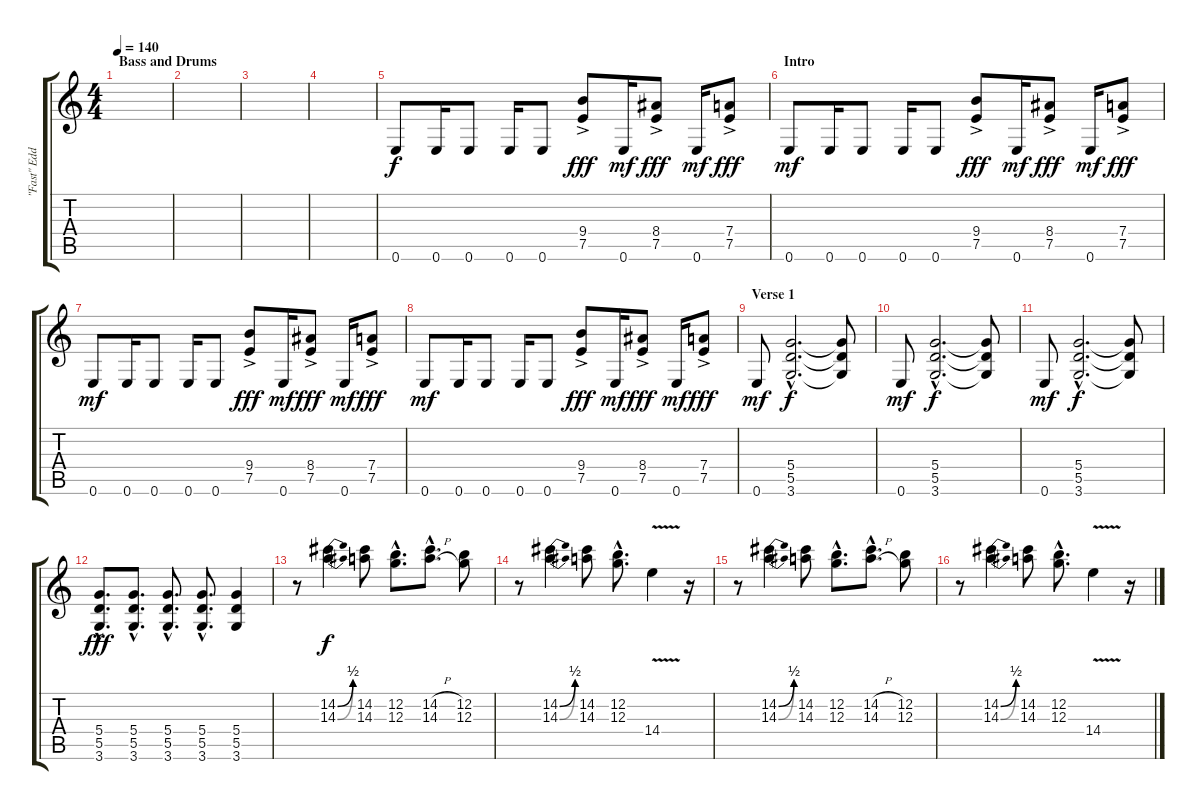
\track ("\"Fast\" Eddie Clarke (Guitar)" "\"Fast\" Edd") {instrument overdrivenguitar}
\staff {score tabs}
\tuning (E4 B3 G3 D3 A2 E2) {hide}
\ts (4 4)
\section ("" "Bass and Drums")
\tempo 140
\clef g2
\ks c
|
|
|
|
0.6.8 0.6.16 0.6.8 0.6.16 0.6.8 (9.4{ac} 7.5{ac}).8{dy fff} 0.6.16{dy mf} (8.4{ac} 7.5{ac}).8{dy fff} 0.6.16{dy mf} (7.4{ac} 7.5{ac}).8{dy fff} |
\section ("" "Intro")
0.6.8{dy mf} 0.6.16 0.6.8 0.6.16 0.6.8 (9.4{ac} 7.5{ac}).8{dy fff} 0.6.16{dy mf} (8.4{ac} 7.5{ac}).8{dy fff} 0.6.16{dy mf} (7.4{ac} 7.5{ac}).8{dy fff} |
0.6.8{dy mf} 0.6.16 0.6.8 0.6.16 0.6.8 (9.4{ac} 7.5{ac}).8{dy fff} 0.6.16{dy mf} (8.4{ac} 7.5{ac}).8{dy fff} 0.6.16{dy mf} (7.4{ac} 7.5{ac}).8{dy fff} |
0.6.8{dy mf} 0.6.16 0.6.8 0.6.16 0.6.8 (9.4{ac} 7.5{ac}).8{dy fff} 0.6.16{dy mf} (8.4{ac} 7.5{ac}).8{dy fff} 0.6.16{dy mf} (7.4{ac} 7.5{ac}).8{dy fff} |
\section ("" "Verse 1")
0.6.8{dy mf} (5.4{hac} 5.5{hac} 3.6{hac}).2{d dy f} (5.4{t} 5.5{t} 3.6{t}).8 |
0.6.8{dy mf} (5.4{hac} 5.5{hac} 3.6{hac}).2{d dy f} (5.4{t} 5.5{t} 3.6{t}).8 |
0.6.8{dy mf} (5.4{hac} 5.5{hac} 3.6{hac}).2{d dy f} (5.4{t} 5.5{t} 3.6{t}).8 |
(5.4{hac} 5.5{hac} 3.6{hac}).8{d dy fff} (5.4{hac} 5.5{hac} 3.6{hac}).8{d} (5.4{hac} 5.5{hac} 3.6{hac}).8{d} (5.4{hac} 5.5{hac} 3.6{hac}).8{d} (5.4 5.5 3.6).4 |
r.8 (14.2{be (bend 0 0 60 2)} 14.3{be (bend 0 0 60 2)}).4{dy f} (14.2 14.3).8 (12.2{hac} 12.3{hac}).8{d} (14.2{h hac} 14.3{h hac}).8{d} (12.2 12.3).8 |
r.8 (14.2{be (bend 0 0 60 2)} 14.3{be (bend 0 0 60 2)}).4 (14.2 14.3).8 (12.2{hac} 12.3{hac}).8{d} 14.4{v}.4 r.16 |
r.8 (14.2{be (bend 0 0 60 2)} 14.3{be (bend 0 0 60 2)}).4 (14.2 14.3).8 (12.2{hac} 12.3{hac}).8{d} (14.2{h hac} 14.3{h hac}).8{d} (12.2 12.3).8 |
r.8 (14.2{be (bend 0 0 60 2)} 14.3{be (bend 0 0 60 2)}).4 (14.2 14.3).8 (12.2{hac} 12.3{hac}).8{d} 14.4{v}.4 r.16
